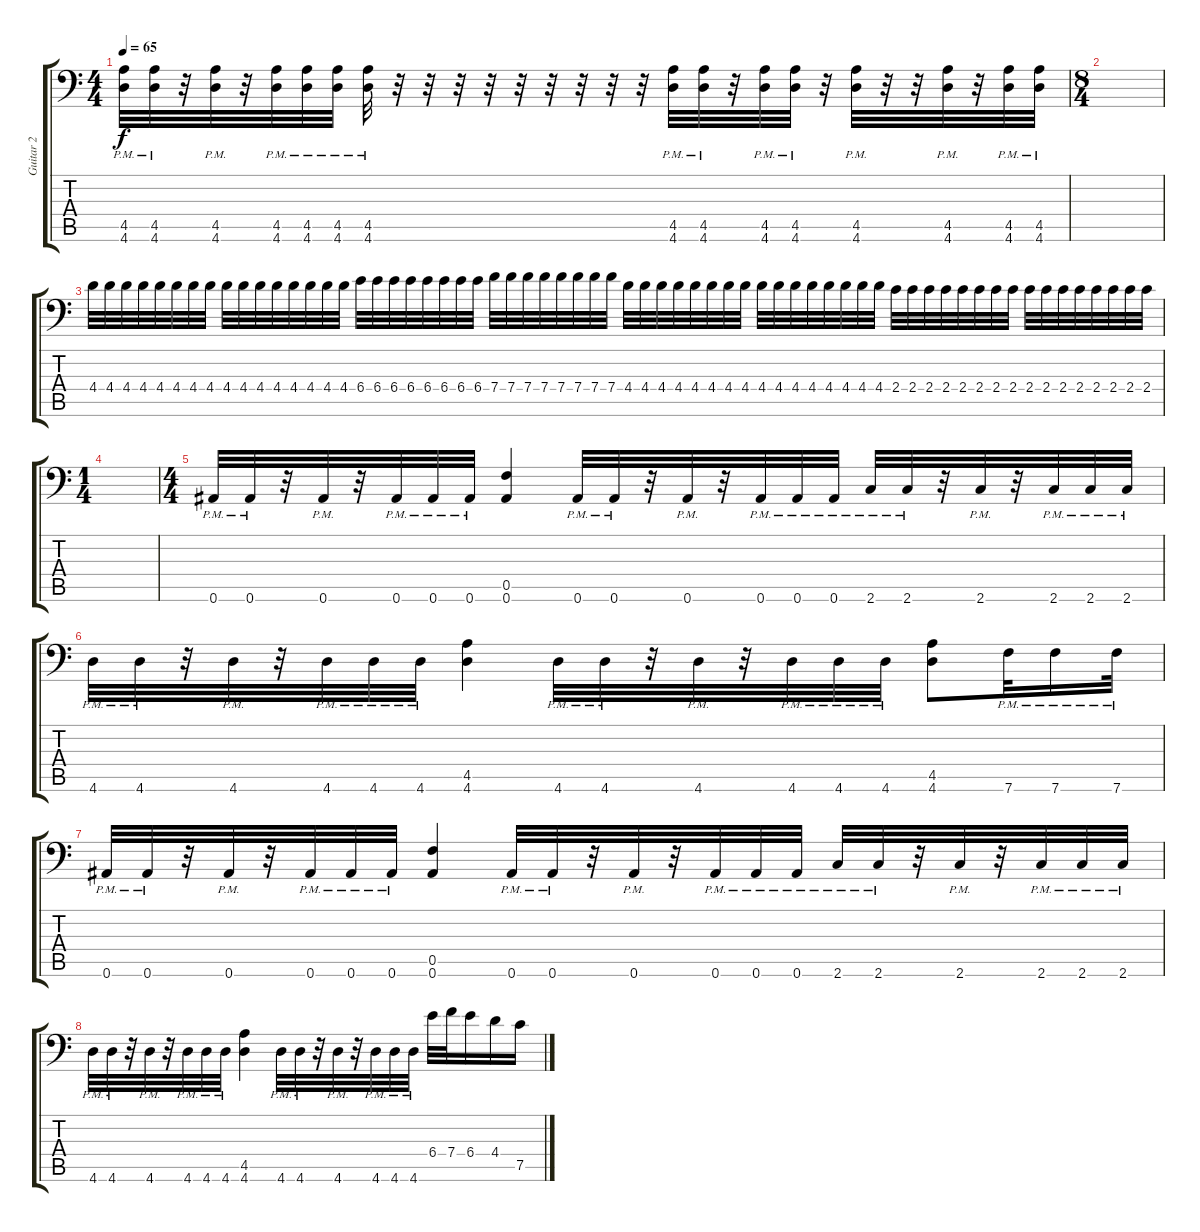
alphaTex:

\track ("Guitar 2" "Guitar 2") {instrument distortionguitar}
\staff {score tabs}
\tuning (C4 G3 Eb3 Bb2 F2 Bb1) {hide}
\ts (4 4)
\tempo 65
\clef f4
\ks c
(4.5{pm} 4.6{pm}).32{dy f} (4.5{pm} 4.6{pm}).32 r.32 (4.5{pm} 4.6{pm}).32 r.32 (4.5{pm} 4.6{pm}).32 (4.5{pm} 4.6{pm}).32 (4.5{pm} 4.6{pm}).32 (4.5{pm} 4.6).32 r.32 r.32 r.32 r.32 r.32 r.32 r.32 r.32 r.32 (4.5{pm} 4.6{pm}).32 (4.5{pm} 4.6{pm}).32 r.32 (4.5{pm} 4.6{pm}).32 (4.5{pm} 4.6{pm}).32 r.32 (4.5{pm} 4.6{pm}).32 r.32 r.32 (4.5{pm} 4.6{pm}).32 r.32 (4.5{pm} 4.6{pm}).32 (4.5{pm} 4.6{pm}).32 |
\ts (8 4)
|
4.4.32 4.4.32 4.4.32 4.4.32 4.4.32 4.4.32 4.4.32 4.4.32 4.4.32 4.4.32 4.4.32 4.4.32 4.4.32 4.4.32 4.4.32 4.4.32 6.4.32 6.4.32 6.4.32 6.4.32 6.4.32 6.4.32 6.4.32 6.4.32 7.4.32 7.4.32 7.4.32 7.4.32 7.4.32 7.4.32 7.4.32 7.4.32 4.4.32 4.4.32 4.4.32 4.4.32 4.4.32 4.4.32 4.4.32 4.4.32 4.4.32 4.4.32 4.4.32 4.4.32 4.4.32 4.4.32 4.4.32 4.4.32 2.4.32 2.4.32 2.4.32 2.4.32 2.4.32 2.4.32 2.4.32 2.4.32 2.4.32 2.4.32 2.4.32 2.4.32 2.4.32 2.4.32 2.4.32 2.4.32 |
\ts (1 4)
|
\ts (4 4)
0.6{pm}.32 0.6{pm}.32 r.32 0.6{pm}.32 r.32 0.6{pm}.32 0.6{pm}.32 0.6{pm}.32 (0.5 0.6).4 0.6{pm}.32 0.6{pm}.32 r.32 0.6{pm}.32 r.32 0.6{pm}.32 0.6{pm}.32 0.6{pm}.32 2.6{pm}.32 2.6{pm}.32 r.32 2.6{pm}.32 r.32 2.6{pm}.32 2.6{pm}.32 2.6{pm}.32 |
4.6{pm}.32 4.6{pm}.32 r.32 4.6{pm}.32 r.32 4.6{pm}.32 4.6{pm}.32 4.6{pm}.32 (4.5 4.6).4 4.6{pm}.32 4.6{pm}.32 r.32 4.6{pm}.32 r.32 4.6{pm}.32 4.6{pm}.32 4.6{pm}.32 (4.5 4.6).8 7.6{pm}.32 7.6{pm}.16 7.6{pm}.32 |
0.6{pm}.32 0.6{pm}.32 r.32 0.6{pm}.32 r.32 0.6{pm}.32 0.6{pm}.32 0.6{pm}.32 (0.5 0.6).4 0.6{pm}.32 0.6{pm}.32 r.32 0.6{pm}.32 r.32 0.6{pm}.32 0.6{pm}.32 0.6{pm}.32 2.6{pm}.32 2.6{pm}.32 r.32 2.6{pm}.32 r.32 2.6{pm}.32 2.6{pm}.32 2.6{pm}.32 |
4.6{pm}.32 4.6{pm}.32 r.32 4.6{pm}.32 r.32 4.6{pm}.32 4.6{pm}.32 4.6{pm}.32 (4.5 4.6).4 4.6{pm}.32 4.6{pm}.32 r.32 4.6{pm}.32 r.32 4.6{pm}.32 4.6{pm}.32 4.6{pm}.32 6.4.32 7.4.32 6.4.16 4.4.16 7.5.16
